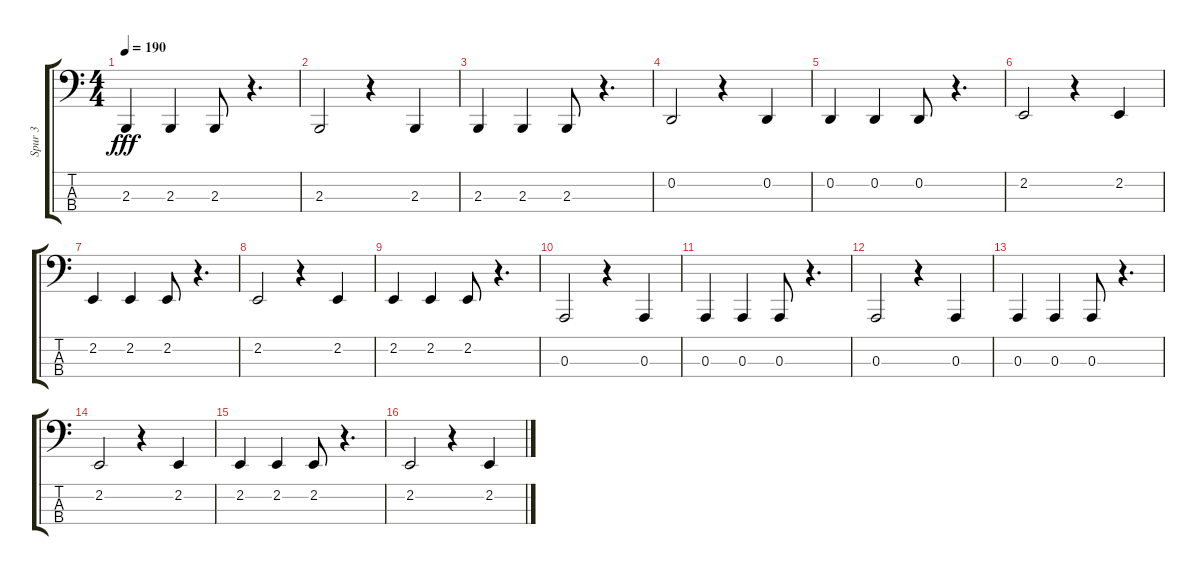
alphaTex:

\track ("Spur 3" "Spur 3") {instrument percussiveorgan}
\staff {score tabs}
\tuning (G2 D2 A1 E1) {hide}
\ts (4 4)
\tempo 190
\clef f4
\ks c
2.3.4{dy fff} 2.3.4 2.3.8 r.4{d} |
2.3.2 r.4 2.3.4 |
2.3.4 2.3.4 2.3.8 r.4{d} |
0.2.2 r.4 0.2.4 |
0.2.4 0.2.4 0.2.8 r.4{d} |
2.2.2 r.4 2.2.4 |
2.2.4 2.2.4 2.2.8 r.4{d} |
2.2.2 r.4 2.2.4 |
2.2.4 2.2.4 2.2.8 r.4{d} |
0.3.2 r.4 0.3.4 |
0.3.4 0.3.4 0.3.8 r.4{d} |
0.3.2 r.4 0.3.4 |
0.3.4 0.3.4 0.3.8 r.4{d} |
2.2.2 r.4 2.2.4 |
2.2.4 2.2.4 2.2.8 r.4{d} |
2.2.2 r.4 2.2.4
